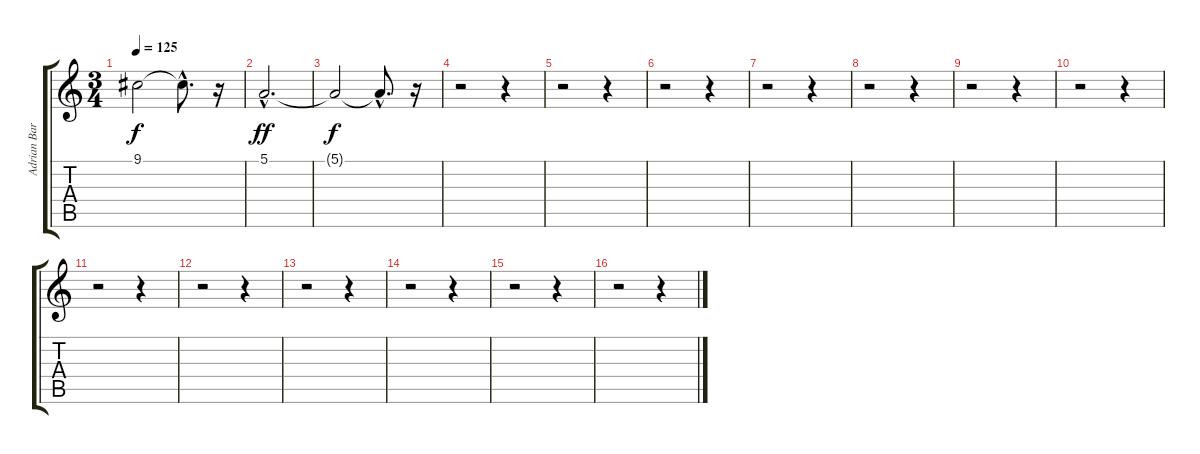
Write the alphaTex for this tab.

\track ("Adrian Barilari" "Adrian Bar") {instrument lead2sawtooth}
\staff {score tabs}
\tuning (E4 B3 G3 D3 A2 E2) {hide}
\ts (3 4)
\tempo 125
\clef g2
\ks c
9.1{t}.2{dy f} 9.1{hac t}.8{d} r.16 |
5.1{hac}.2{d dy ff} |
5.1{t}.2{dy f} 5.1{hac t}.8{d} r.16 |
r.2 r.4 |
r.2 r.4 |
r.2 r.4 |
r.2 r.4 |
r.2 r.4 |
r.2 r.4 |
r.2 r.4 |
r.2 r.4 |
r.2 r.4 |
r.2 r.4 |
r.2 r.4 |
r.2 r.4 |
r.2 r.4
